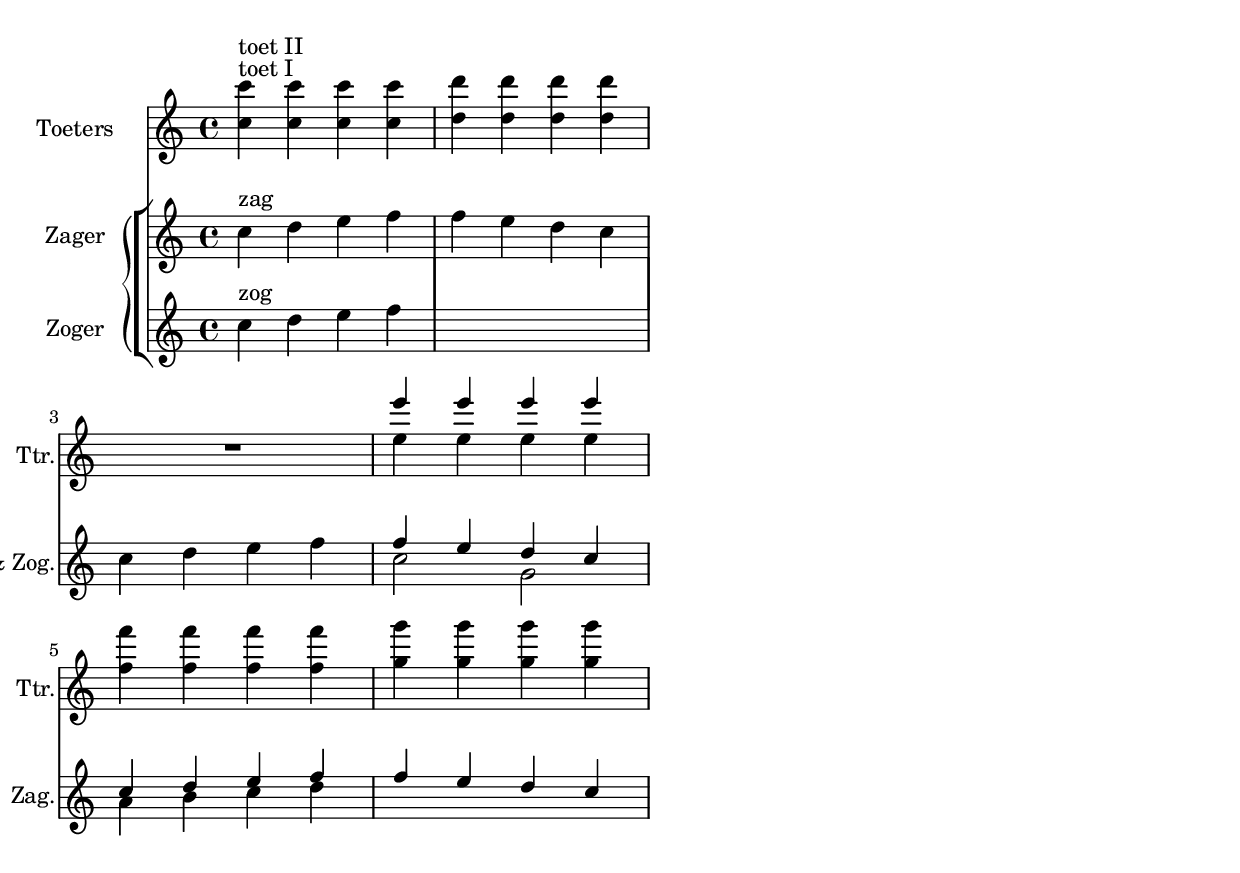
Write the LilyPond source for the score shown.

\version "1.7.19"
% TODO: check if we really need both hara-kiri-switch.ly and
% hara-kiri.ly.  -gp
\header { texidoc = "@cindex Hara Kiri
Hara kiri staves disappear when empty. " }

% todo: use partcombine?, junk?

toeterI =  \notes\relative c <{
		\property Staff.instrument = #"Toeters"
		\property Staff.instr = #"Ttr." }
	\context Voice = lower { \stemDown s1*6 }
	\context Voice = upper { \stemUp s1*6 }
	\context Voice = together  { 

	c'''4^"toet I" c c c 
	d d d d \break
	R1 
	\context Voice = upper {
		e4 e e e \break }
	f f f f
	g g g g 
}>

toeterIi =  \notes \relative c \context Voice = together { 
	c''4^"toet II" c c c 
	d d d d 
	R1 
	\context Voice = lower {
		\stemDown 
		e4 e e e 
        }
	f f f f 
	g g g g
}

toeters =  \context Staff = toeters <
	\toeterI
	\toeterIi
>
 
zager =  \context Staff = zager \notes \relative c'' {
	\clef treble
	\property Staff.instrument = #"Zager"
	\property Staff.instr = #"Zag."
	c4^"zag" d e f 
	\property Staff.instr = #"Zag. \\& Zog."
	f e d c 
	c d e f 
	\property Staff.instr = #"Zag."
	\stemUp
	f e d c 
	c d e f 
	f e d c
}

zoger =  \context Staff = zoger \notes \relative c'' {
	% Hmm
        \property Staff.HaraKiriVerticalGroup \override
	    #'items-worth-living = #'(#t #t)


	\clef treble
	\property Staff.instrument = #"Zoger"
	\property Staff.instr = #"Zog."
	c4^"zog" d e f 
	\skip 1*2
	\translator Staff=zager
	\stemDown 
	c2 g2
	
	a4 b c d 
	\skip 1*1
}

zagers =  \context GrandStaff <
	\zager
	\zoger
>
 
\score{
	<
		\context StaffGroup = toeters <
			\toeters
		>
		\context StaffGroup = zagers <
			\zagers
		>
	>
	\paper{
		linewidth = 100.0\mm
		\translator { \RemoveEmptyStaffContext }
%uh?
		\translator { \OrchestralScoreContext }
%		\translator { \OrchestralPartStaffContext }
	}
}


%% new-chords-done %%
